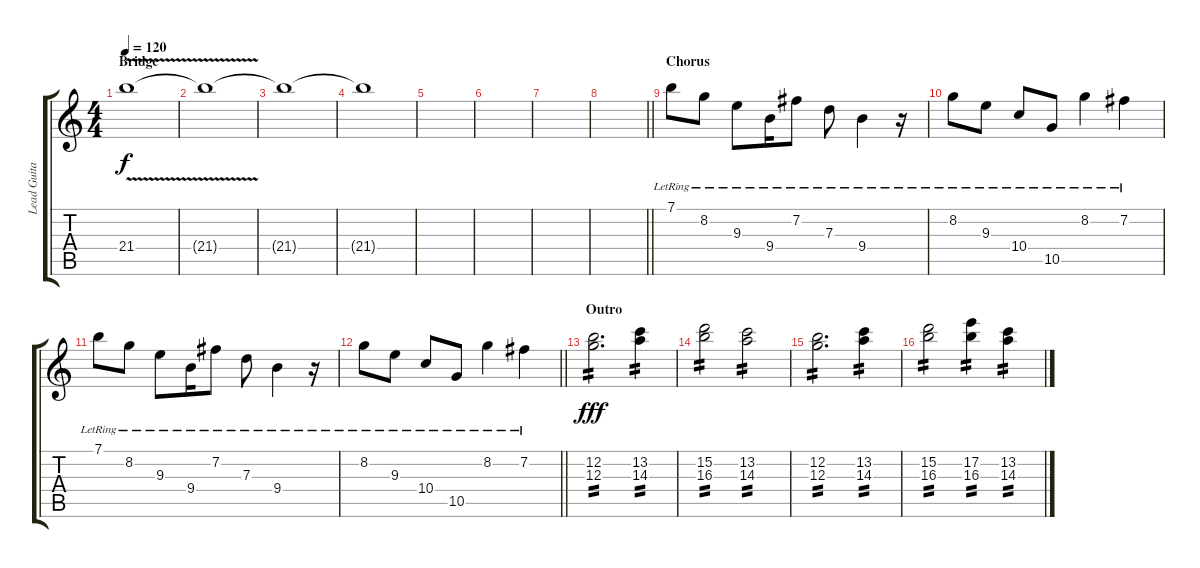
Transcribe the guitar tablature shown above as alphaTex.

\track ("Lead Guitar" "Lead Guita") {instrument distortionguitar}
\staff {score tabs}
\tuning (E4 B3 G3 D3 A2 E2) {hide}
\ts (4 4)
\section ("" "Bridge")
\tempo 120
\clef g2
\ks c
21.4{v}.1{dy f volume 0} |
21.4{t}.1 |
21.4{t}.1 |
21.4{t}.1 |
|
|
|
\barLineRight lightlight
|
\section ("" "Chorus")
7.1{lr}.8{volume 8 instrument electricguitarclean} 8.2{lr}.8 9.3{lr}.8 9.4{lr}.16 7.2{lr}.8 7.3{lr}.8 9.4{lr}.4 r.16 |
8.2{lr}.8 9.3{lr}.8 10.4{lr}.8 10.5{lr}.8 8.2{lr}.4 7.2{lr}.4 |
7.1{lr}.8 8.2{lr}.8 9.3{lr}.8 9.4{lr}.16 7.2{lr}.8 7.3{lr}.8 9.4{lr}.4 r.16 |
\barLineRight lightlight
8.2{lr}.8 9.3{lr}.8 10.4{lr}.8 10.5{lr}.8 8.2{lr}.4 7.2{lr}.4 |
\section ("" "Outro")
(12.2 12.3).2{d tp 2 dy fff} (13.2 14.3).4{tp 2} |
(15.2 16.3).2{tp 2} (13.2 14.3).2{tp 2} |
(12.2 12.3).2{d tp 2} (13.2 14.3).4{tp 2} |
(15.2 16.3).2{tp 2} (17.2 16.3).4{tp 2} (13.2 14.3).4{tp 2}
